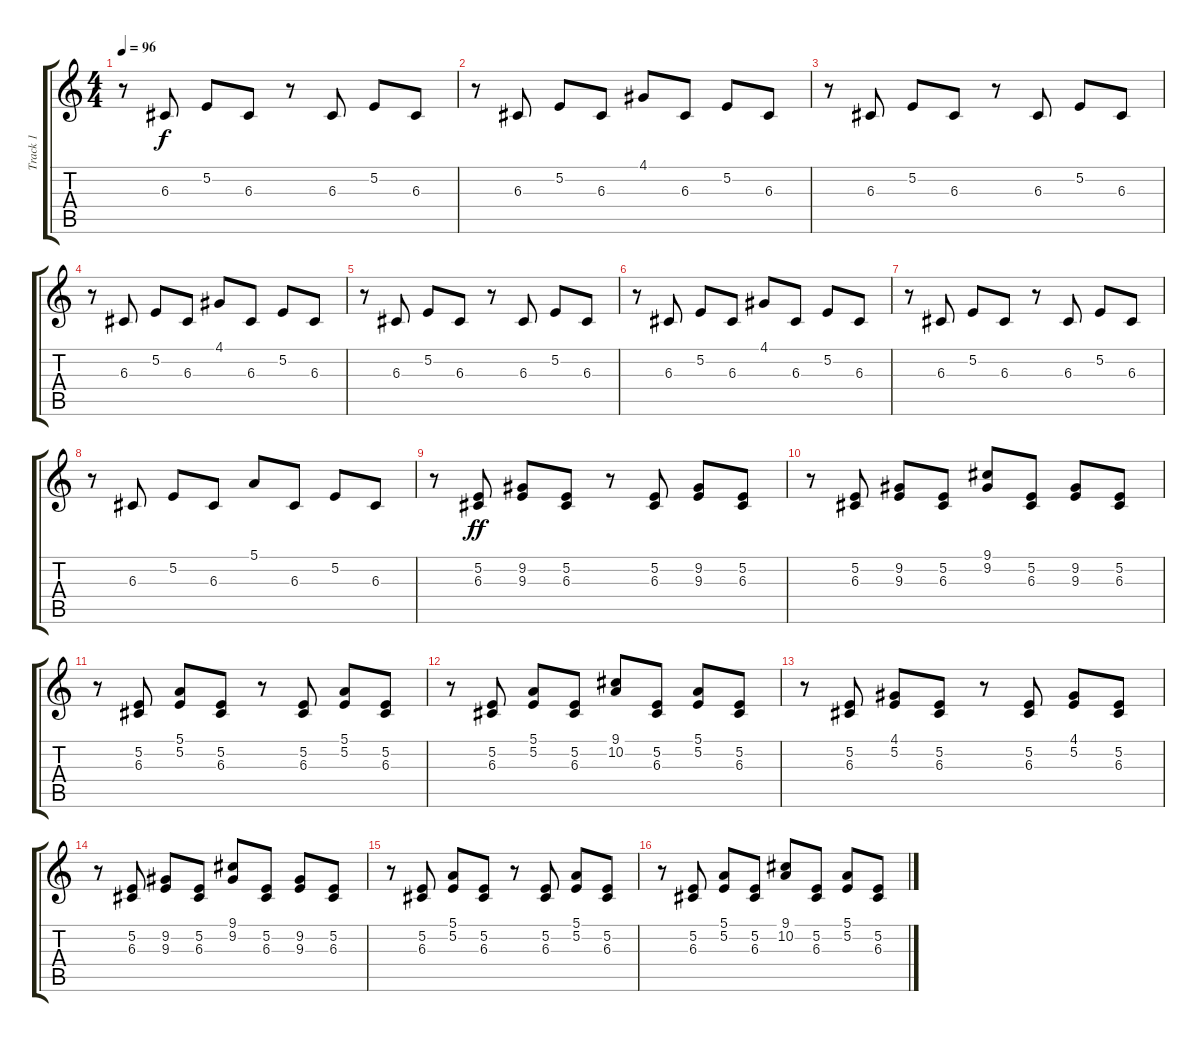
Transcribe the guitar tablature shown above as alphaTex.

\track ("Track 1" "Track 1") {instrument stringensemble1}
\staff {score tabs}
\tuning (E4 B3 G3 D3 A2 E2) {hide}
\ts (4 4)
\tempo 96
\clef g2
\ks c
r.8{dy f} 6.3.8 5.2.8 6.3.8 r.8 6.3.8 5.2.8 6.3.8 |
r.8 6.3.8 5.2.8 6.3.8 4.1.8 6.3.8 5.2.8 6.3.8 |
r.8 6.3.8 5.2.8 6.3.8 r.8 6.3.8 5.2.8 6.3.8 |
r.8 6.3.8 5.2.8 6.3.8 4.1.8 6.3.8 5.2.8 6.3.8 |
r.8 6.3.8 5.2.8 6.3.8 r.8 6.3.8 5.2.8 6.3.8 |
r.8 6.3.8 5.2.8 6.3.8 4.1.8 6.3.8 5.2.8 6.3.8 |
r.8 6.3.8 5.2.8 6.3.8 r.8 6.3.8 5.2.8 6.3.8 |
r.8 6.3.8 5.2.8 6.3.8 5.1.8 6.3.8 5.2.8 6.3.8 |
r.8 (5.2 6.3).8{dy ff} (9.2 9.3).8 (5.2 6.3).8 r.8 (5.2 6.3).8 (9.2 9.3).8 (5.2 6.3).8 |
r.8 (5.2 6.3).8 (9.2 9.3).8 (5.2 6.3).8 (9.1 9.2).8 (5.2 6.3).8 (9.2 9.3).8 (5.2 6.3).8 |
r.8 (5.2 6.3).8 (5.1 5.2).8 (5.2 6.3).8 r.8 (5.2 6.3).8 (5.1 5.2).8 (5.2 6.3).8 |
r.8 (5.2 6.3).8 (5.1 5.2).8 (5.2 6.3).8 (9.1 10.2).8 (5.2 6.3).8 (5.1 5.2).8 (5.2 6.3).8 |
r.8 (5.2 6.3).8 (4.1 5.2).8 (5.2 6.3).8 r.8 (5.2 6.3).8 (4.1 5.2).8 (5.2 6.3).8 |
r.8 (5.2 6.3).8 (9.2 9.3).8 (5.2 6.3).8 (9.1 9.2).8 (5.2 6.3).8 (9.2 9.3).8 (5.2 6.3).8 |
r.8 (5.2 6.3).8 (5.1 5.2).8 (5.2 6.3).8 r.8 (5.2 6.3).8 (5.1 5.2).8 (5.2 6.3).8 |
r.8 (5.2 6.3).8 (5.1 5.2).8 (5.2 6.3).8 (9.1 10.2).8 (5.2 6.3).8 (5.1 5.2).8 (5.2 6.3).8
